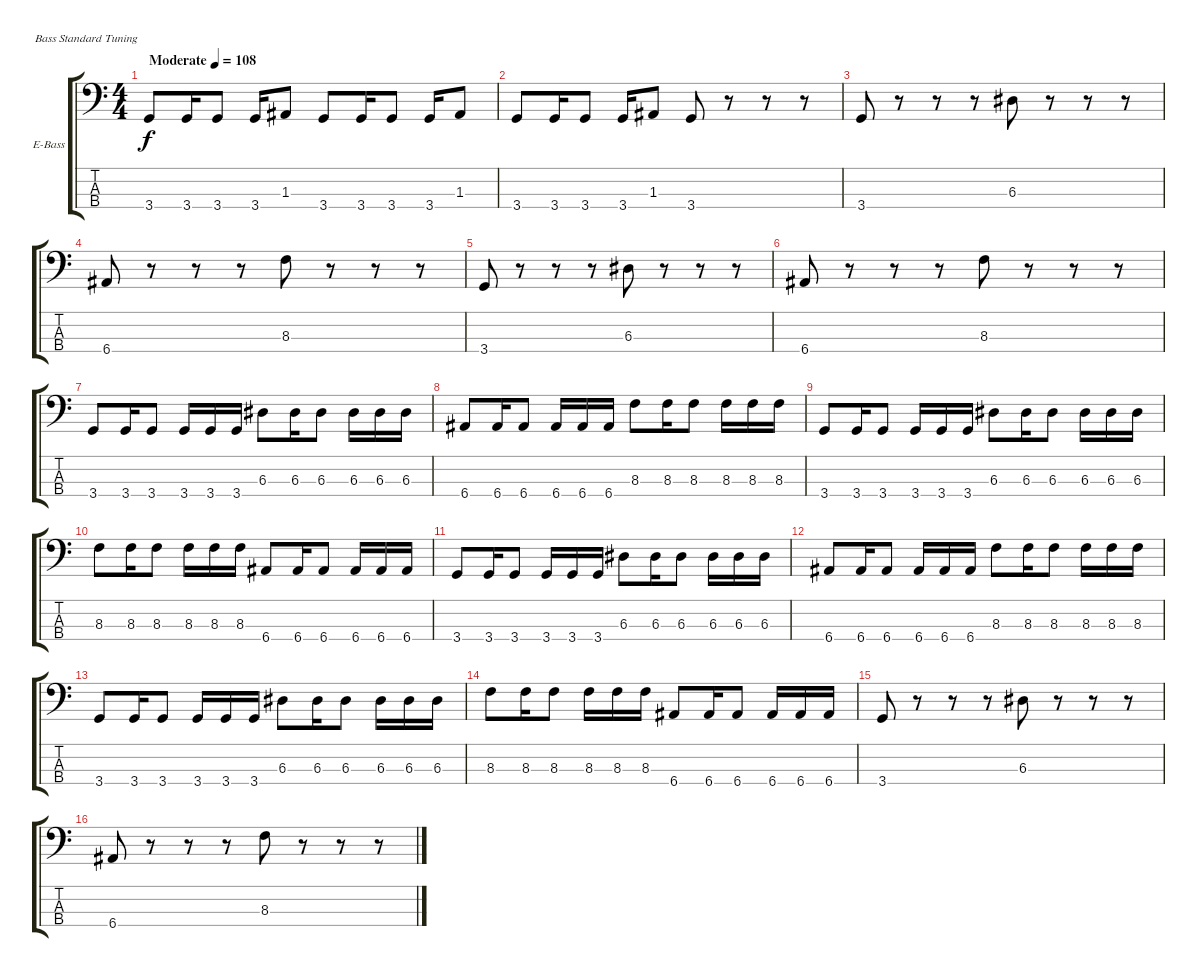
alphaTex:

\bracketExtendMode groupsimilarinstruments
\firstSystemTrackNameOrientation horizontal
\otherSystemsTrackNameOrientation horizontal
\track ("Bass" "E-Bass") {instrument electricbassfinger}
\staff {score tabs}
\tuning (G2 D2 A1 E1)
\ts (4 4)
\beaming (8 2 2 2 2)
\tempo (108 "Moderate")
\clef f4
\ks c
3.4.8{dy f instrument electricbassfinger} 3.4.16 3.4.8 3.4.16 1.3.8 3.4.8 3.4.16 3.4.8 3.4.16 1.3.8 |
3.4.8 3.4.16 3.4.8 3.4.16 1.3.8 3.4.8 r.8 r.8 r.8 |
3.4.8 r.8 r.8 r.8 6.3.8 r.8 r.8 r.8 |
6.4.8 r.8 r.8 r.8 8.3.8 r.8 r.8 r.8 |
3.4.8 r.8 r.8 r.8 6.3.8 r.8 r.8 r.8 |
6.4.8 r.8 r.8 r.8 8.3.8 r.8 r.8 r.8 |
3.4.8 3.4.16 3.4.8 3.4.16 3.4.16 3.4.16 6.3.8 6.3.16 6.3.8 6.3.16 6.3.16 6.3.16 |
6.4.8 6.4.16 6.4.8 6.4.16 6.4.16 6.4.16 8.3.8 8.3.16 8.3.8 8.3.16 8.3.16 8.3.16 |
3.4.8 3.4.16 3.4.8 3.4.16 3.4.16 3.4.16 6.3.8 6.3.16 6.3.8 6.3.16 6.3.16 6.3.16 |
8.3.8 8.3.16 8.3.8 8.3.16 8.3.16 8.3.16 6.4.8 6.4.16 6.4.8 6.4.16 6.4.16 6.4.16 |
3.4.8 3.4.16 3.4.8 3.4.16 3.4.16 3.4.16 6.3.8 6.3.16 6.3.8 6.3.16 6.3.16 6.3.16 |
6.4.8 6.4.16 6.4.8 6.4.16 6.4.16 6.4.16 8.3.8 8.3.16 8.3.8 8.3.16 8.3.16 8.3.16 |
3.4.8 3.4.16 3.4.8 3.4.16 3.4.16 3.4.16 6.3.8 6.3.16 6.3.8 6.3.16 6.3.16 6.3.16 |
8.3.8 8.3.16 8.3.8 8.3.16 8.3.16 8.3.16 6.4.8 6.4.16 6.4.8 6.4.16 6.4.16 6.4.16 |
3.4.8 r.8 r.8 r.8 6.3.8 r.8 r.8 r.8 |
6.4.8 r.8 r.8 r.8 8.3.8 r.8 r.8 r.8
